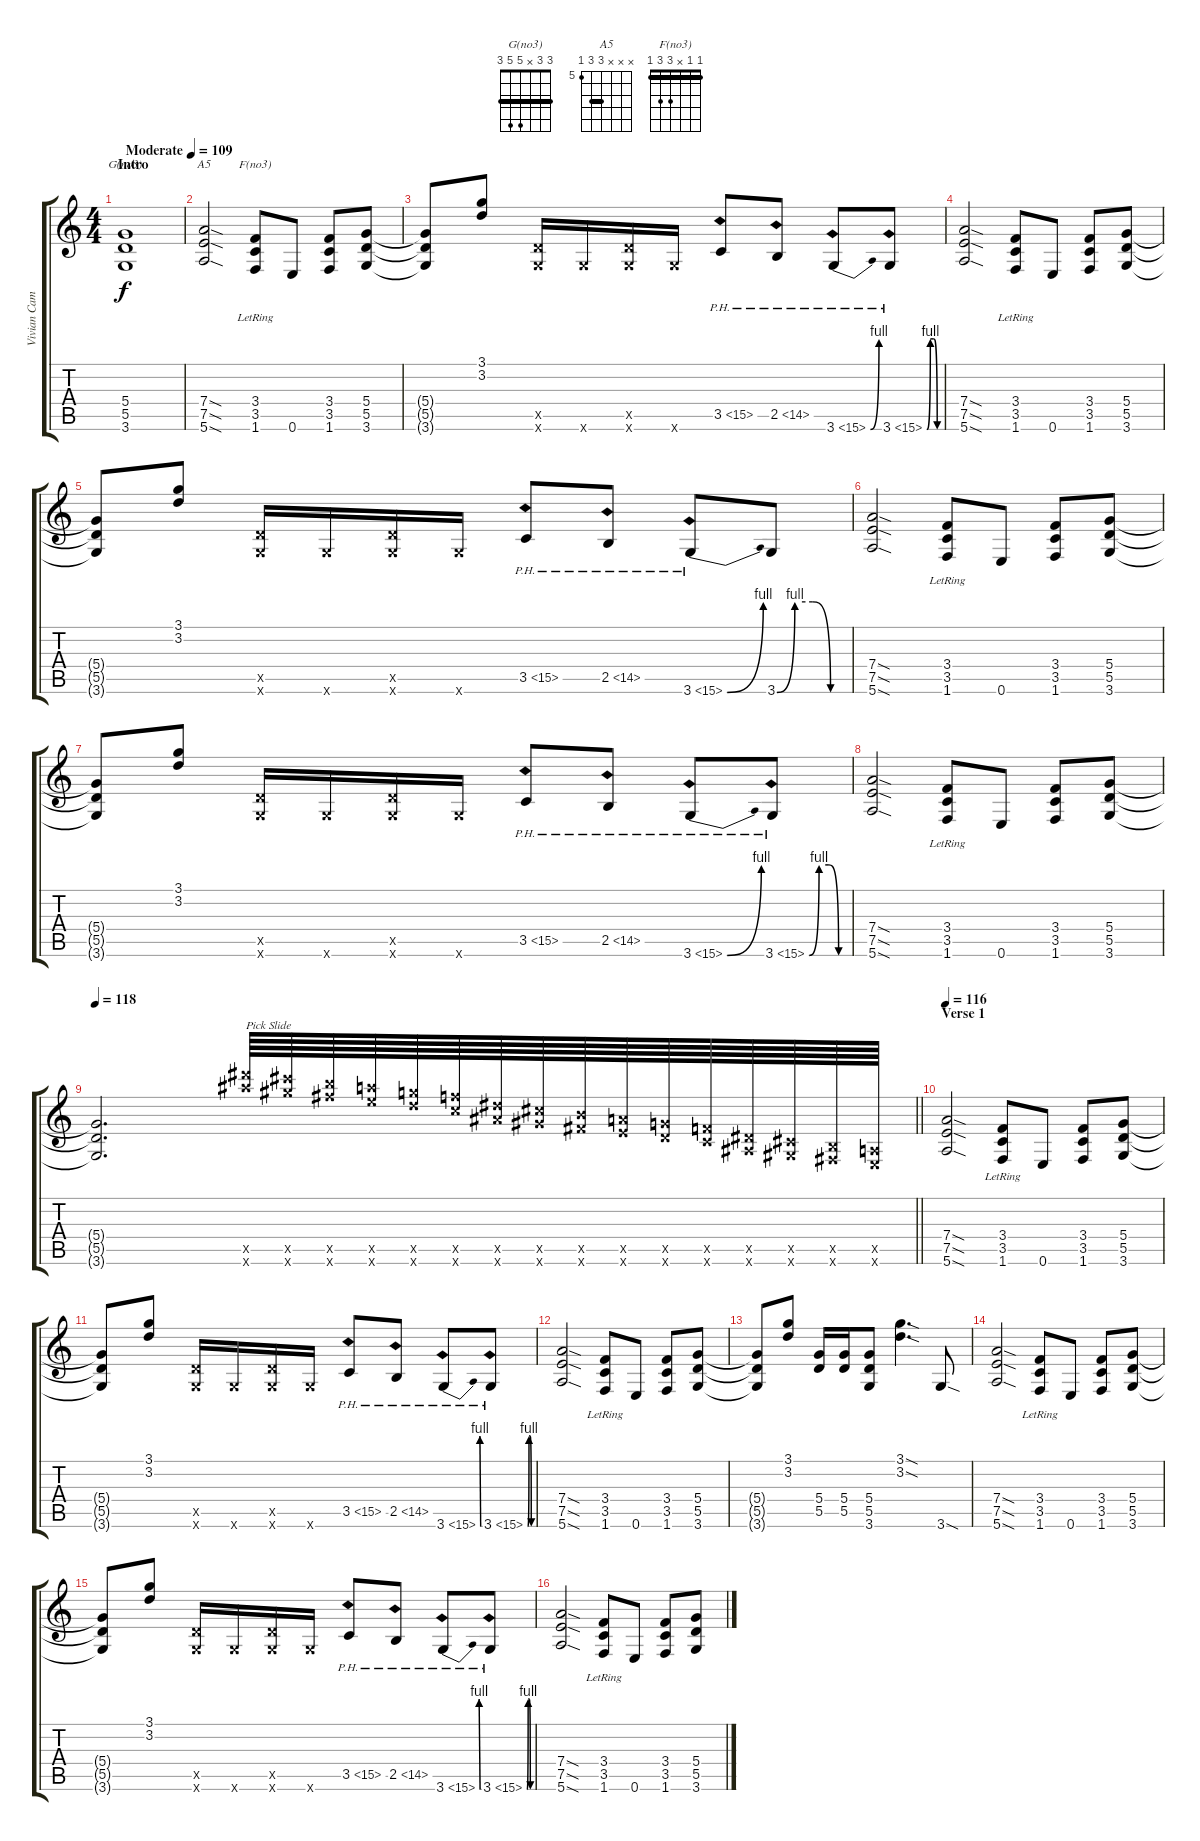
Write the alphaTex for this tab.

\track ("Vivian Campbell R" "Vivian Cam") {instrument distortionguitar}
\staff {score tabs}
\tuning (E4 B3 G3 D3 A2 E2) {hide}
\chord ("G(no3)" 3 3 x 5 5 3) {barre 3}
\chord ("A5" x x x 7 7 5) {firstfret 5 barre 7}
\chord ("F(no3)" 1 1 x 3 3 1) {barre 1}
\ts (4 4)
\section ("" "Intro")
\tempo (109 "Moderate")
\clef g2
\ks c
(5.4 5.5 3.6).1{ch "G(no3)" dy f instrument distortionguitar} |
(7.4{sod} 7.5{sod} 5.6{sod}).2{ch "A5"} (3.4{lr} 3.5{lr} 1.6).8{ch "F(no3)"} 0.6.8 (3.4 3.5 1.6).8 (5.4 5.5 3.6).8 |
(5.4{t} 5.5{t} 3.6{t}).8 (3.1 3.2).8 (5.5{x} 3.6{x}).16 3.6{x}.16 (5.5{x} 3.6{x}).16 3.6{x}.16 3.5{ph 12}.8 2.5{ph 12}.8 3.6{be (bend 0 0 60 4) ph 12}.8 3.6{be (custom 0 0 15 4 30 4 45 0 60 0) ph 12}.8 |
(7.4{sod} 7.5{sod} 5.6{sod}).2 (3.4{lr} 3.5{lr} 1.6).8 0.6.8 (3.4 3.5 1.6).8 (5.4 5.5 3.6).8 |
(5.4{t} 5.5{t} 3.6{t}).8 (3.1 3.2).8 (5.5{x} 3.6{x}).16 3.6{x}.16 (5.5{x} 3.6{x}).16 3.6{x}.16 3.5{ph 12}.8 2.5{ph 12}.8 3.6{be (bend 0 0 60 4) ph 12}.8 3.6{be (custom 0 0 15 4 30 4 45 0 60 0)}.8 |
(7.4{sod} 7.5{sod} 5.6{sod}).2 (3.4{lr} 3.5{lr} 1.6).8 0.6.8 (3.4 3.5 1.6).8 (5.4 5.5 3.6).8 |
(5.4{t} 5.5{t} 3.6{t}).8 (3.1 3.2).8 (5.5{x} 3.6{x}).16 3.6{x}.16 (5.5{x} 3.6{x}).16 3.6{x}.16 3.5{ph 12}.8 2.5{ph 12}.8 3.6{be (bend 0 0 60 4) ph 12}.8 3.6{be (custom 0 0 15 4 30 4 45 0 60 0) ph 12}.8 |
(7.4{sod} 7.5{sod} 5.6{sod}).2 (3.4{lr} 3.5{lr} 1.6).8 0.6.8 (3.4 3.5 1.6).8 (5.4 5.5 3.6).8 |
\tempo 118
\barLineRight lightlight
(5.4{t} 5.5{t} 3.6{t}).2{d} (30.5{x} 30.6{x}).64{txt "Pick Slide"} (28.5{x} 28.6{x}).64 (26.5{x} 26.6{x}).64 (24.5{x} 24.6{x}).64 (22.5{x} 22.6{x}).64 (20.5{x} 20.6{x}).64 (18.5{x} 18.6{x}).64 (16.5{x} 16.6{x}).64 (14.5{x} 14.6{x}).64 (12.5{x} 12.6{x}).64 (10.5{x} 10.6{x}).64 (8.5{x} 8.6{x}).64 (6.5{x} 6.6{x}).64 (4.5{x} 4.6{x}).64 (2.5{x} 2.6{x}).64 (0.5{x} 0.6{x}).64 |
\section ("" "Verse 1")
\tempo 116
(7.4{sod} 7.5{sod} 5.6{sod}).2 (3.4{lr} 3.5{lr} 1.6).8 0.6.8 (3.4 3.5 1.6).8 (5.4 5.5 3.6).8 |
(5.4{t} 5.5{t} 3.6{t}).8 (3.1 3.2).8 (5.5{x} 3.6{x}).16 3.6{x}.16 (5.5{x} 3.6{x}).16 3.6{x}.16 3.5{ph 12}.8 2.5{ph 12}.8 3.6{be (bend 0 0 60 4) ph 12}.8 3.6{be (custom 0 0 15 4 30 4 45 0 60 0) ph 12}.8 |
(7.4{sod} 7.5{sod} 5.6{sod}).2 (3.4{lr} 3.5{lr} 1.6).8 0.6.8 (3.4 3.5 1.6).8 (5.4 5.5 3.6).8 |
(5.4{t} 5.5{t} 3.6{t}).8 (3.1 3.2).8 (5.4 5.5).16 (5.4 5.5).16 (5.4 5.5 3.6).8 (3.1{sod} 3.2{sod}).4{d} 3.6{sod}.8 |
(7.4{sod} 7.5{sod} 5.6{sod}).2 (3.4{lr} 3.5{lr} 1.6).8 0.6.8 (3.4 3.5 1.6).8 (5.4 5.5 3.6).8 |
(5.4{t} 5.5{t} 3.6{t}).8 (3.1 3.2).8 (5.5{x} 3.6{x}).16 3.6{x}.16 (5.5{x} 3.6{x}).16 3.6{x}.16 3.5{ph 12}.8 2.5{ph 12}.8 3.6{be (bend 0 0 60 4) ph 12}.8 3.6{be (custom 0 0 15 4 30 4 45 0 60 0) ph 12}.8 |
(7.4{sod} 7.5{sod} 5.6{sod}).2 (3.4{lr} 3.5{lr} 1.6).8 0.6.8 (3.4 3.5 1.6).8 (5.4 5.5 3.6).8
